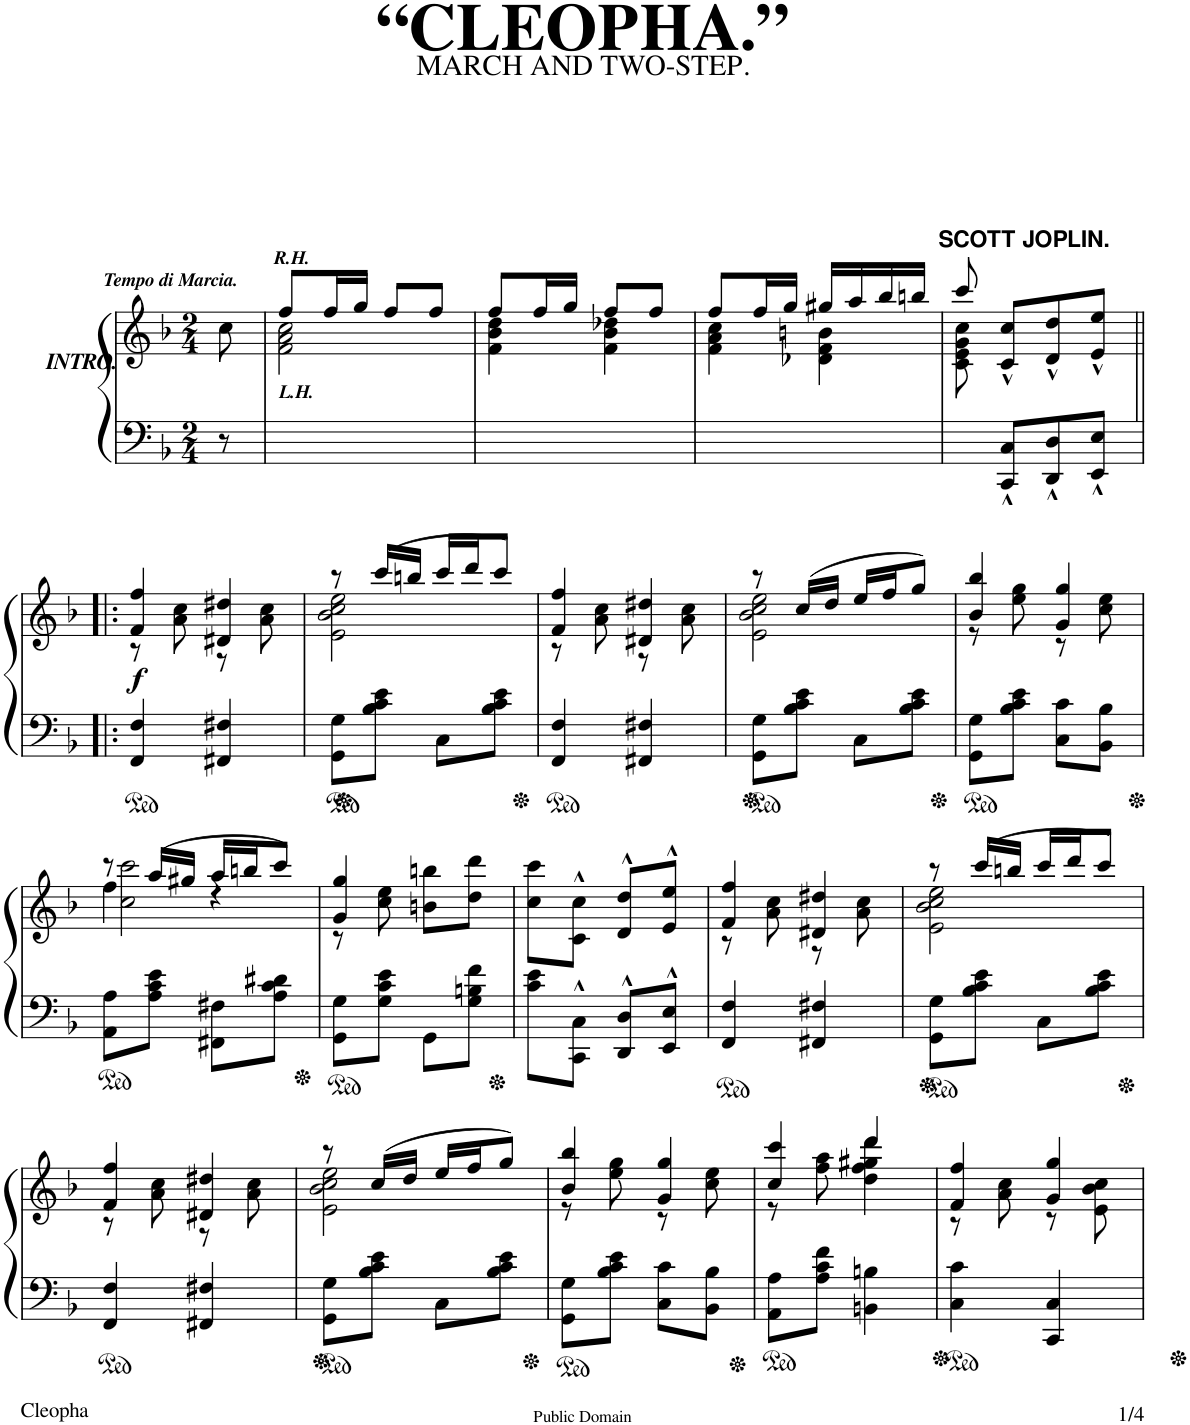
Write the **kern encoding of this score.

**kern	**kern	**dynam
*part1	*part1	*part1
*staff2	*staff1	*staff1/2
*I"Piano	*	*
*I'Pno	*	*
*clefF4	*clefG2	*
*k[b-]	*k[b-]	*
*M2/4	*M2/4	*
=1	=1	=1
!	!LO:TX:a:Bi:t=Tempo di Marcia.	!
8r	8cc\	.
=2	=2	=2
*	*^	*
!	!LO:TX:b:Bi:t=L.H.	!	!
!	!LO:TX:a:Bi:t=R.H.	!	!
2ryy	8ff/L	2f\ 2a\ 2cc\	.
.	16ff/L	.	.
.	16gg/JJ	.	.
.	8ff/L	.	.
.	8ff/J	.	.
=3	=3	=3	=3
2ryy	8ff/L	4f\ 4b-\ 4dd\	.
.	16ff/L	.	.
.	16gg/JJ	.	.
.	8ff/L	4f\ 4b-\ 4dd-X\	.
.	8ff/J	.	.
=4	=4	=4	=4
2ryy	8ff/L	4f\ 4a\ 4cc\	.
.	16ff/L	.	.
.	16gg/JJ	.	.
.	16gg#X/LL	4d-X\ 4f\ 4bn\	.
.	16aa/	.	.
.	16bb-/	.	.
.	16bbn/JJ	.	.
=5	=5	=5	=5
8ryy	8ccc/	8c\ 8e\ 8g\ 8cc\	.
8CC/^^ 8C/^^L	8c/^^ 8cc/^^L	4.ryy	.
8DD/^^ 8D/^^	8d/^^ 8dd/^^	.	.
8EE/^^ 8E/^^J	8e/^^ 8ee/^^J	.	.
!!LO:LB:g=z	!!
=6!|:	=6!|:	=6!|:	=6!|:
!	!	!	!LO:DY:b
4FF/ 4F/	4f/ 4ff/	8r	f
.	.	8a\ 8cc\	.
4FF#X/ 4F#X/	4d#X/ 4dd#X/	8r	.
.	.	8a\ 8cc\	.
=7	=7	=7	=7
8GG\ 8G\L	8r	2e\ 2b-\ 2cc\ 2ee\	.
8B-\ 8c\ 8e\J	(16ccc/LL	.	.
.	16bbn/JJ	.	.
8C\L	16ccc/LL	.	.
.	16ddd/J	.	.
8B-\ 8c\ 8e\J	8ccc/J)	.	.
=8	=8	=8	=8
4FF/ 4F/	4f/ 4ff/	8r	.
.	.	8a\ 8cc\	.
4FF#X/ 4F#X/	4d#X/ 4dd#X/	8r	.
.	.	8a\ 8cc\	.
=9	=9	=9	=9
8GG\ 8G\L	8r	2e\ 2b-\ 2cc\ 2ee\	.
8B-\ 8c\ 8e\J	(16cc/LL	.	.
.	16dd/JJ	.	.
8C\L	16ee/LL	.	.
.	16ff/J	.	.
8B-\ 8c\ 8e\J	8gg/J)	.	.
=10	=10	=10	=10
8GG\ 8G\L	4b-/ 4bb-/	8r	.
8B-\ 8c\ 8e\J	.	8ee\ 8gg\	.
8C\ 8c\L	4g/ 4gg/	8r	.
8BB-\ 8B-\J	.	8cc\ 8ee\	.
!!LO:LB:g=z
=11	=11	=11	=11
*	*	*^	*
8AA\ 8A\L	8r	2cc\ 2ccc\	4ff\	.
8A\ 8c\ 8e\J	(16aa/LL	.	.	.
.	16gg#X/JJ	.	.	.
8FF#X\ 8F#X\L	16aa/LL	.	4r	.
.	16bbn/J	.	.	.
8A\ 8c\ 8d#X\J	8ccc/J)	.	.	.
*	*	*v	*v	*
=12	=12	=12	=12
8GG\ 8G\L	4g/ 4gg/	8r	.
8G\ 8c\ 8e\J	.	8cc\ 8ee\	.
8GG\L	8bn\ 8bbn\L	4ryy	.
8G\ 8Bn\ 8f\J	8dd\ 8ddd\J	.	.
*	*v	*v	*
=13	=13	=13
8c\ 8e\L	8cc\ 8ccc\L	.
8CC\^^ 8C\^^J	8c\^^ 8cc\^^J	.
8DD/^^ 8D/^^L	8d/^^ 8dd/^^L	.
8EE/^^ 8E/^^J	8e/^^ 8ee/^^J	.
=14	=14	=14
*	*^	*
4FF/ 4F/	4f/ 4ff/	8r	.
.	.	8a\ 8cc\	.
4FF#X/ 4F#X/	4d#X/ 4dd#X/	8r	.
.	.	8a\ 8cc\	.
=15	=15	=15	=15
8GG\ 8G\L	8r	2e\ 2b-\ 2cc\ 2ee\	.
8B-\ 8c\ 8e\J	(16ccc/LL	.	.
.	16bbn/JJ	.	.
8C\L	16ccc/LL	.	.
.	16ddd/J	.	.
8B-\ 8c\ 8e\J	8ccc/J)	.	.
!!LO:LB:g=z	!!
=16	=16	=16	=16
4FF/ 4F/	4f/ 4ff/	8r	.
.	.	8a\ 8cc\	.
4FF#X/ 4F#X/	4d#X/ 4dd#X/	8r	.
.	.	8a\ 8cc\	.
=17	=17	=17	=17
8GG\ 8G\L	8r	2e\ 2b-\ 2cc\ 2ee\	.
8B-\ 8c\ 8e\J	(16cc/LL	.	.
.	16dd/JJ	.	.
8C\L	16ee/LL	.	.
.	16ff/J	.	.
8B-\ 8c\ 8e\J	8gg/J)	.	.
=18	=18	=18	=18
8GG\ 8G\L	4b-/ 4bb-/	8r	.
8B-\ 8c\ 8e\J	.	8ee\ 8gg\	.
8C\ 8c\L	4g/ 4gg/	8r	.
8BB-\ 8B-\J	.	8cc\ 8ee\	.
=19	=19	=19	=19
8AA\ 8A\L	4cc/ 4ccc/	8r	.
8A\ 8c\ 8f\J	.	8ff\ 8aa\	.
4BBn\ 4Bn\	4dd\ 4ff\ 4gg#X\ 4ddd\	4ddd/	.
=20	=20	=20	=20
4C\ 4c\	4f/ 4ff/	8r	.
.	.	8a\ 8cc\	.
4CC/ 4C/	4g/ 4gg/	8r	.
.	.	8e\ 8b-\ 8cc\	.
*	*v	*v	*
=	=	=
*-	*-	*-
